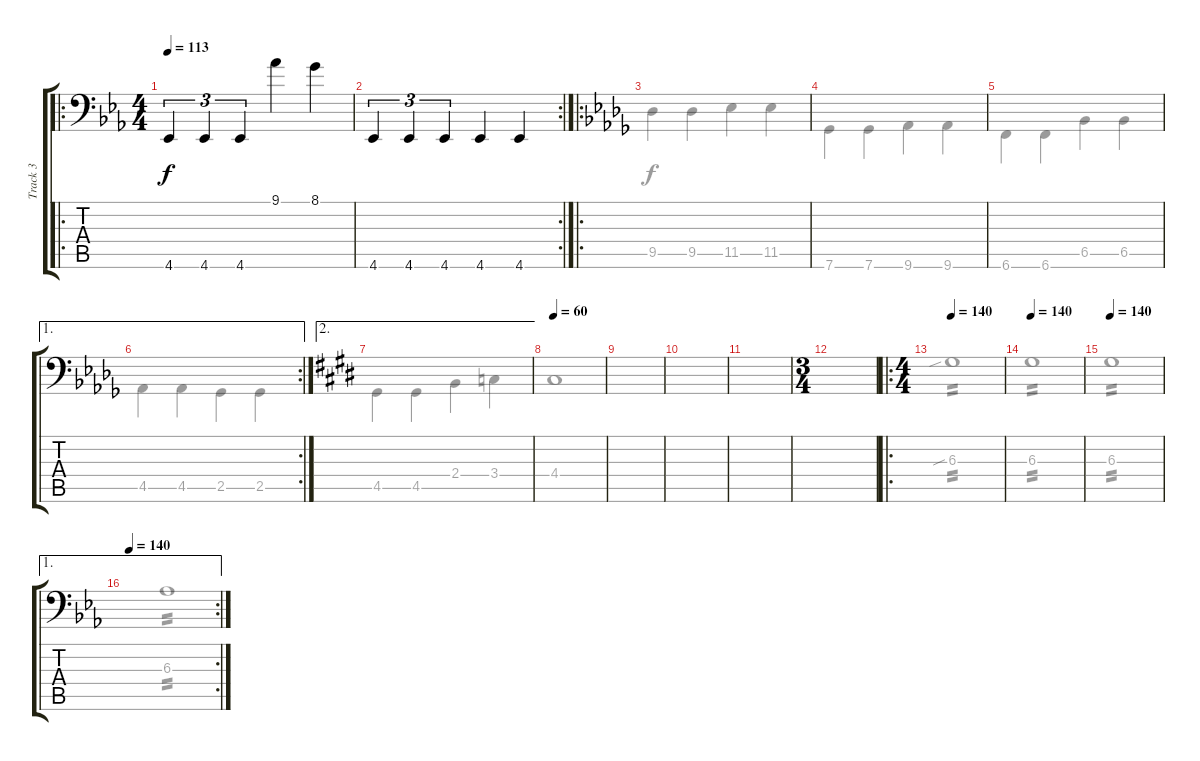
\track ("Track 3" "Track 3") {instrument electricbassfinger}
\staff {score tabs}
\tuning (B2 G2 D2 A1 E1 B0) {hide}
\voice
\ro
\ts (4 4)
\tempo 113
\clef f4
\ks cminor
4.6.4{tu (3 2) dy f} 4.6.4{tu (3 2)} 4.6.4{tu (3 2)} 9.1.4 8.1.4 |
\rc 2
4.6.4{tu (3 2)} 4.6.4{tu (3 2)} 4.6.4{tu (3 2)} 4.6.4 4.6.4 |
\ro
\ks db
|
|
|
\ae 1
\rc 2
|
\ae 2
\ks c#minor
|
\tempo 60
|
|
|
|
\ts (3 4)
|
\ro
\ts (4 4)
\tempo 140
|
\tempo 140
|
\tempo 140
|
\ae 1
\rc 2
\tempo 140
\voice
\clef f4
\ottava regular
\simile none
\ks cminor
|
|
\ks db
9.5.4 9.5.4 11.5.4 11.5.4 |
7.6.4 7.6.4 9.6.4 9.6.4 |
6.6.4 6.6.4 6.5.4 6.5.4 |
4.5.4 4.5.4 2.5.4 2.5.4 |
\ks c#minor
4.5.4 4.5.4 2.4.4 3.4.4 |
4.4.1 |
|
|
|
|
6.3{sib}.1{tp 2} |
6.3.1{tp 2} |
6.3.1{tp 2} |
6.3.1{tp 2}
